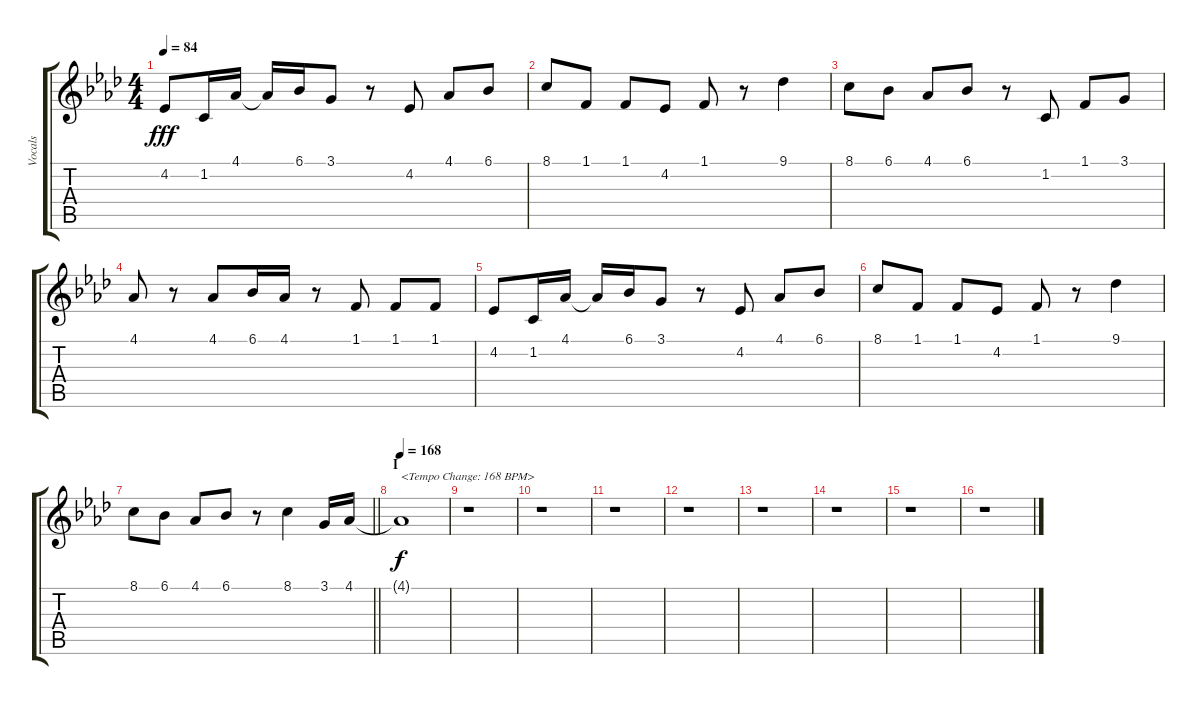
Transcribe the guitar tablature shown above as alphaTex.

\track ("Vocals" "Vocals") {instrument voiceoohs}
\staff {score tabs}
\tuning (E4 B3 G3 D3 A2 E2) {hide}
\ts (4 4)
\tempo 84
\clef g2
\ks ab
4.2.8{dy fff} 1.2.16 4.1.16 4.1{t}.16 6.1.16 3.1.8 r.8 4.2.8 4.1.8 6.1.8 |
8.1.8 1.1.8 1.1.8 4.2.8 1.1.8 r.8 9.1.4 |
8.1.8 6.1.8 4.1.8 6.1.8 r.8 1.2.8 1.1.8 3.1.8 |
4.1.8 r.8 4.1.8 6.1.16 4.1.16 r.8 1.1.8 1.1.8 1.1.8 |
4.2.8 1.2.16 4.1.16 4.1{t}.16 6.1.16 3.1.8 r.8 4.2.8 4.1.8 6.1.8 |
8.1.8 1.1.8 1.1.8 4.2.8 1.1.8 r.8 9.1.4 |
\barLineRight lightlight
8.1.8 6.1.8 4.1.8 6.1.8 r.8 8.1.4 3.1.16 4.1.16 |
\section ("" "I")
\tempo 168
4.1{t}.1{txt "<Tempo Change: 168 BPM>" dy f} |
r.1 |
r.1 |
r.1 |
r.1 |
r.1 |
r.1 |
r.1 |
r.1
